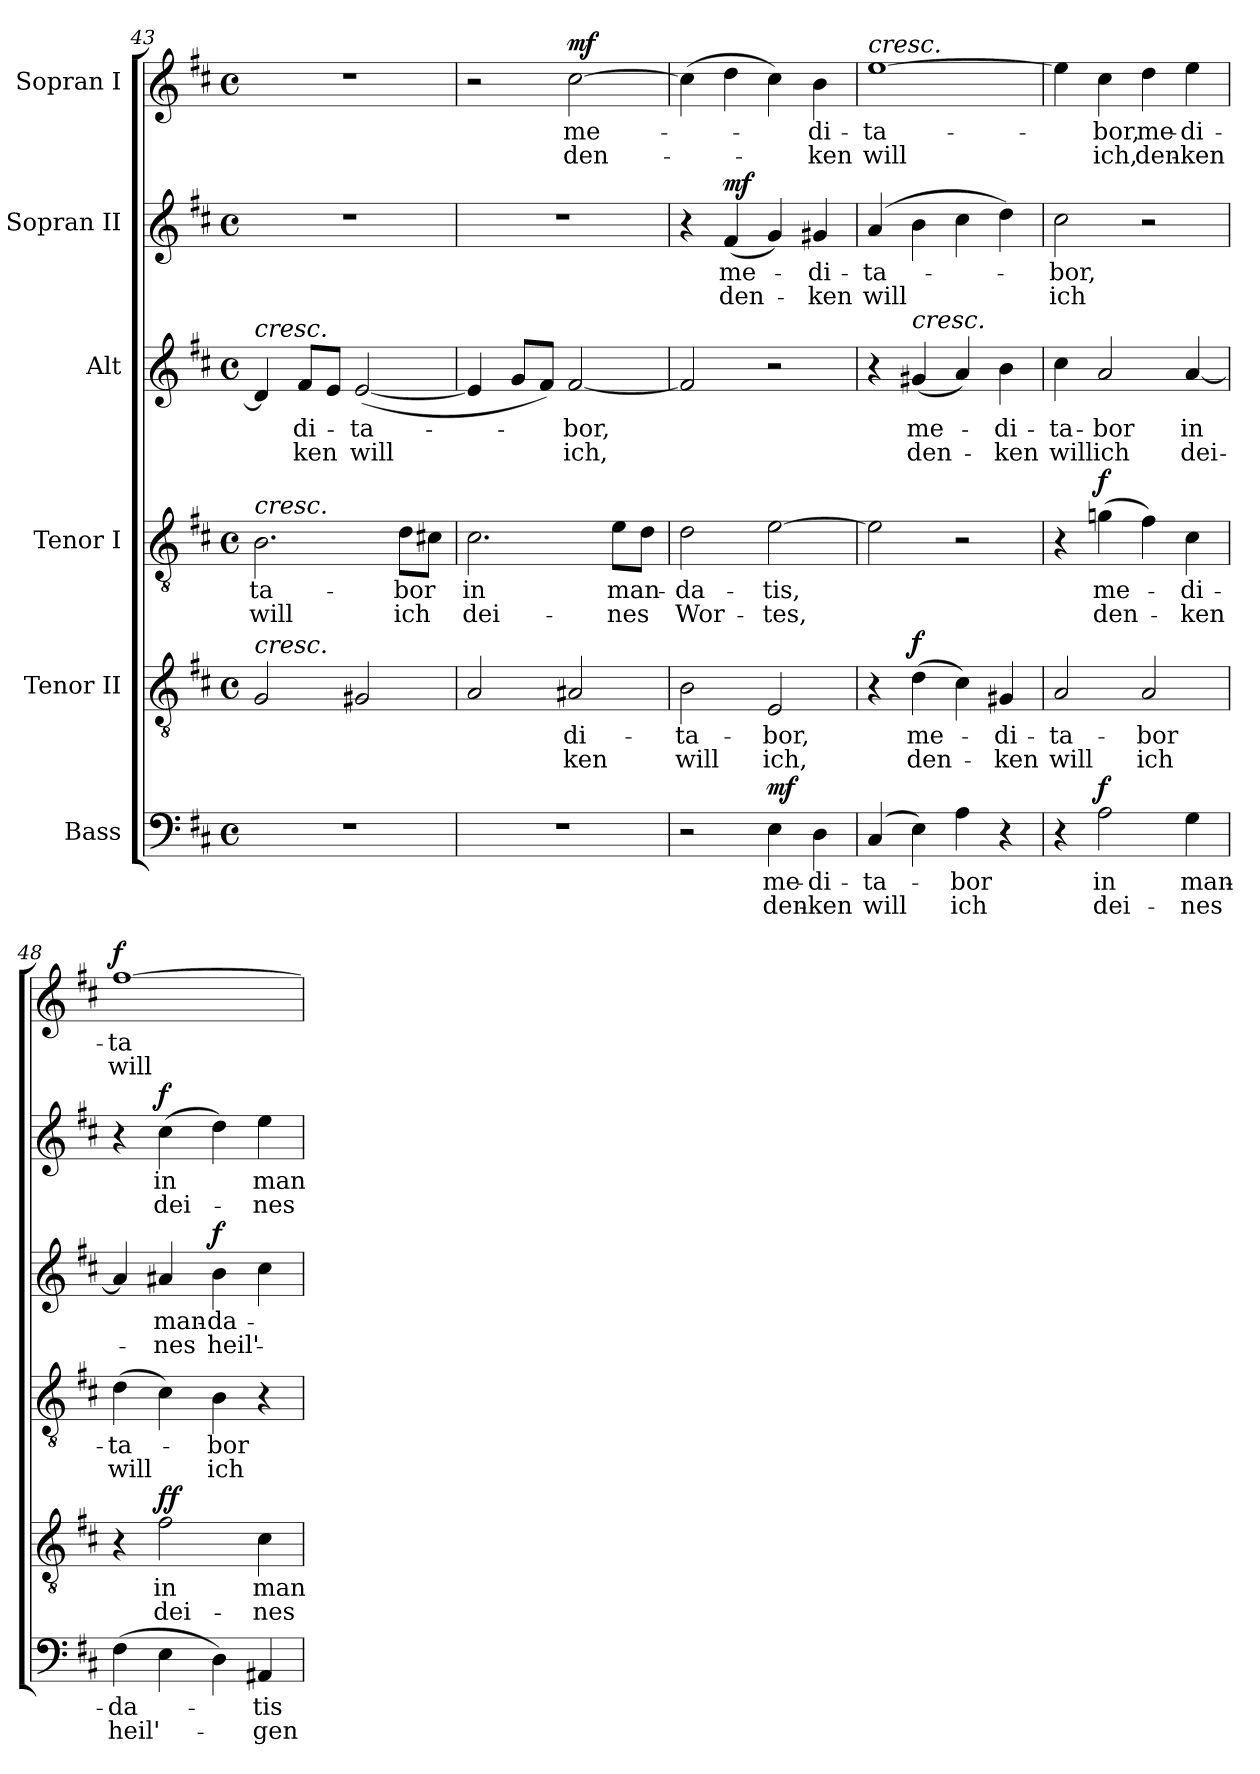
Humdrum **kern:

**kern	**text	**text	**dynam	**kern	**text	**text	**dynam	**kern	**text	**text	**dynam	**kern	**text	**text	**dynam	**kern	**text	**text	**dynam	**kern	**text	**text	**dynam
*part6	*part6	*part6	*part6	*part5	*part5	*part5	*part5	*part4	*part4	*part4	*part4	*part3	*part3	*part3	*part3	*part2	*part2	*part2	*part2	*part1	*part1	*part1	*part1
*staff6	*staff6	*staff6	*staff6	*staff5	*staff5	*staff5	*staff5	*staff4	*staff4	*staff4	*staff4	*staff3	*staff3	*staff3	*staff3	*staff2	*staff2	*staff2	*staff2	*staff1	*staff1	*staff1	*staff1
*I"Bass	*	*	*	*I"Tenor II	*	*	*	*I"Tenor I	*	*	*	*I"Alt	*	*	*	*I"Sopran II	*	*	*	*I"Sopran I	*	*	*
*clefF4	*	*	*	*clefGv2	*	*	*	*clefGv2	*	*	*	*clefG2	*	*	*	*clefG2	*	*	*	*clefG2	*	*	*
*k[f#c#]	*	*	*	*k[f#c#]	*	*	*	*k[f#c#]	*	*	*	*k[f#c#]	*	*	*	*k[f#c#]	*	*	*	*k[f#c#]	*	*	*
*D:	*	*	*	*D:	*	*	*	*D:	*	*	*	*D:	*	*	*	*D:	*	*	*	*D:	*	*	*
*M4/4	*	*	*	*M4/4	*	*	*	*M4/4	*	*	*	*M4/4	*	*	*	*M4/4	*	*	*	*M4/4	*	*	*
*met(c)	*	*	*	*met(c)	*	*	*	*met(c)	*	*	*	*met(c)	*	*	*	*met(c)	*	*	*	*met(c)	*	*	*
=43	=43	=43	=43	=43	=43	=43	=43	=43	=43	=43	=43	=43	=43	=43	=43	=43	=43	=43	=43	=43	=43	=43	=43
!	!	!	!	!	!	!	!	!	!	!	!	!LO:TX:a:i:t=cresc.	!	!	!	!	!	!	!	!	!	!	!
!	!	!	!	!	!	!	!	!LO:TX:a:i:t=cresc.	!	!	!	!	!	!	!	!	!	!	!	!	!	!	!
!	!	!	!	!LO:TX:a:i:t=cresc.	!	!	!	!	!	!	!	!	!	!	!	!	!	!	!	!	!	!	!
1r	.	.	.	2G/	.	.	.	2.B\	-ta-	will	.	4d/]	.	.	.	1r	.	.	.	1r	.	.	.
.	.	.	.	.	.	.	.	.	.	.	.	8f#/L	-di-	-ken	.	.	.	.	.	.	.	.	.
.	.	.	.	.	.	.	.	.	.	.	.	8e/J	.	.	.	.	.	.	.	.	.	.	.
.	.	.	.	2G#X/	.	.	.	.	.	.	.	(>[2e/	-ta-	will	.	.	.	.	.	.	.	.	.
.	.	.	.	.	.	.	.	8d\L	-bor	ich	.	.	.	.	.	.	.	.	.	.	.	.	.
.	.	.	.	.	.	.	.	8c#X\J	.	.	.	.	.	.	.	.	.	.	.	.	.	.	.
=44	=44	=44	=44	=44	=44	=44	=44	=44	=44	=44	=44	=44	=44	=44	=44	=44	=44	=44	=44	=44	=44	=44	=44
1r	.	.	.	2A/	.	.	.	2.c#\	in	dei-	.	4e/]	.	.	.	1r	.	.	.	2r	.	.	.
.	.	.	.	.	.	.	.	.	.	.	.	8g/L	.	.	.	.	.	.	.	.	.	.	.
.	.	.	.	.	.	.	.	.	.	.	.	8f#/J)	.	.	.	.	.	.	.	.	.	.	.
!	!	!	!	!	!	!	!	!	!	!	!	!	!	!	!	!	!	!	!	!	!	!	!LO:DY:a
.	.	.	.	2A#X/	-di-	-ken	.	.	.	.	.	[2f#/	-bor,	ich,	.	.	.	.	.	[2cc#\	me-	den-	mf
.	.	.	.	.	.	.	.	8e\L	man-	-nes	.	.	.	.	.	.	.	.	.	.	.	.	.
.	.	.	.	.	.	.	.	8d\J	.	.	.	.	.	.	.	.	.	.	.	.	.	.	.
!!LO:LB:g=z
=45	=45	=45	=45	=45	=45	=45	=45	=45	=45	=45	=45	=45	=45	=45	=45	=45	=45	=45	=45	=45	=45	=45	=45
2r	.	.	.	2B\	-ta-	will	.	2d\	-da-	Wor-	.	2f#/]	.	.	.	4r	.	.	.	(>4cc#\]	.	.	.
!	!	!	!	!	!	!	!	!	!	!	!	!	!	!	!	!	!	!	!LO:DY:a	!	!	!	!
.	.	.	.	.	.	.	.	.	.	.	.	.	.	.	.	(>4f#/	me-	den-	mf	4dd\	.	.	.
!	!	!	!LO:DY:a	!	!	!	!	!	!	!	!	!	!	!	!	!	!	!	!	!	!	!	!
4E\	me-	den-	mf	2E/	-bor,	ich,	.	[2e\	-tis,	-tes,	.	2r	.	.	.	4g/)	.	.	.	4cc#\)	.	.	.
4D\	-di-	-ken	.	.	.	.	.	.	.	.	.	.	.	.	.	4g#X/	-di-	-ken	.	4b\	-di-	-ken	.
=46	=46	=46	=46	=46	=46	=46	=46	=46	=46	=46	=46	=46	=46	=46	=46	=46	=46	=46	=46	=46	=46	=46	=46
!	!	!	!	!	!	!	!	!	!	!	!	!	!	!	!	!	!	!	!	!LO:TX:a:i:t=cresc.	!	!	!
(>4C#/	-ta-	will	.	4r	.	.	.	2e\]	.	.	.	4r	.	.	.	(>4a/	-ta-	-will	.	[1ee	-ta-	will	.
!	!	!	!	!	!	!	!	!	!	!	!	!LO:TX:a:i:t=cresc.	!	!	!	!	!	!	!	!	!	!	!
!	!	!	!	!	!	!	!LO:DY:a	!	!	!	!	!	!	!	!	!	!	!	!	!	!	!	!
4E\)	.	.	.	(>4d\	me-	den-	f	.	.	.	.	(4g#X/	me-	den-	.	4b\	.	.	.	.	.	.	.
4A\	-bor	ich	.	4c#\)	.	.	.	2r	.	.	.	4a/)	.	.	.	4cc#\	.	.	.	.	.	.	.
4r	.	.	.	4G#X/	-di-	-ken	.	.	.	.	.	4b\	-di-	-ken	.	4dd\)	.	.	.	.	.	.	.
=47	=47	=47	=47	=47	=47	=47	=47	=47	=47	=47	=47	=47	=47	=47	=47	=47	=47	=47	=47	=47	=47	=47	=47
4r	.	.	.	2A/	-ta-	will	.	4r	.	.	.	4cc#\	-ta-	will	.	2cc#\	-bor,	ich	.	4ee\]	.	.	.
!	!	!	!LO:DY:a	!	!	!	!	!	!	!	!LO:DY:a	!	!	!	!	!	!	!	!	!	!	!	!
2A\	in	dei-	f	.	.	.	.	(>4gn\	me-	den-	f	2a/	-bor	ich	.	.	.	.	.	4cc#\	-bor,	ich,	.
.	.	.	.	2A/	-bor	ich	.	4f#\)	.	.	.	.	.	.	.	2r	.	.	.	4dd\	me-	den-	.
4G\	man-	-nes	.	.	.	.	.	4c#\	-di-	-ken	.	[4a/	in	dei-	.	.	.	.	.	4ee\	-di-	-ken	.
=48	=48	=48	=48	=48	=48	=48	=48	=48	=48	=48	=48	=48	=48	=48	=48	=48	=48	=48	=48	=48	=48	=48	=48
!	!	!	!	!	!	!	!	!	!	!	!	!	!	!	!	!	!	!	!	!	!	!	!LO:DY:a
(>4F#\	-da-	heil'-	.	4r	.	.	.	(>4d\	-ta-	-will	.	4a/]	.	.	.	4r	.	.	.	[1ff#	-ta-	will	f
!	!	!	!	!	!	!	!LO:DY:a	!	!	!	!	!	!	!	!	!	!	!	!LO:DY:a	!	!	!	!
4E\	.	.	.	2f#\	in	dei-	ff	4c#\)	.	.	.	4a#X/	man-	-nes	.	(>4cc#\	in	dei-	f	.	.	.	.
!	!	!	!	!	!	!	!	!	!	!	!	!	!	!	!LO:DY:a	!	!	!	!	!	!	!	!
4D\)	.	.	.	.	.	.	.	4B\	-bor	ich	.	4b\	-da-	heil'-	f	4dd\)	.	.	.	.	.	.	.
4AA#X/	-tis	-gen	.	4c#\	man-	-nes	.	4r	.	.	.	4cc#\	.	.	.	4ee\	man-	-nes	.	.	.	.	.
=	=	=	=	=	=	=	=	=	=	=	=	=	=	=	=	=	=	=	=	=	=	=	=
*-	*-	*-	*-	*-	*-	*-	*-	*-	*-	*-	*-	*-	*-	*-	*-	*-	*-	*-	*-	*-	*-	*-	*-
